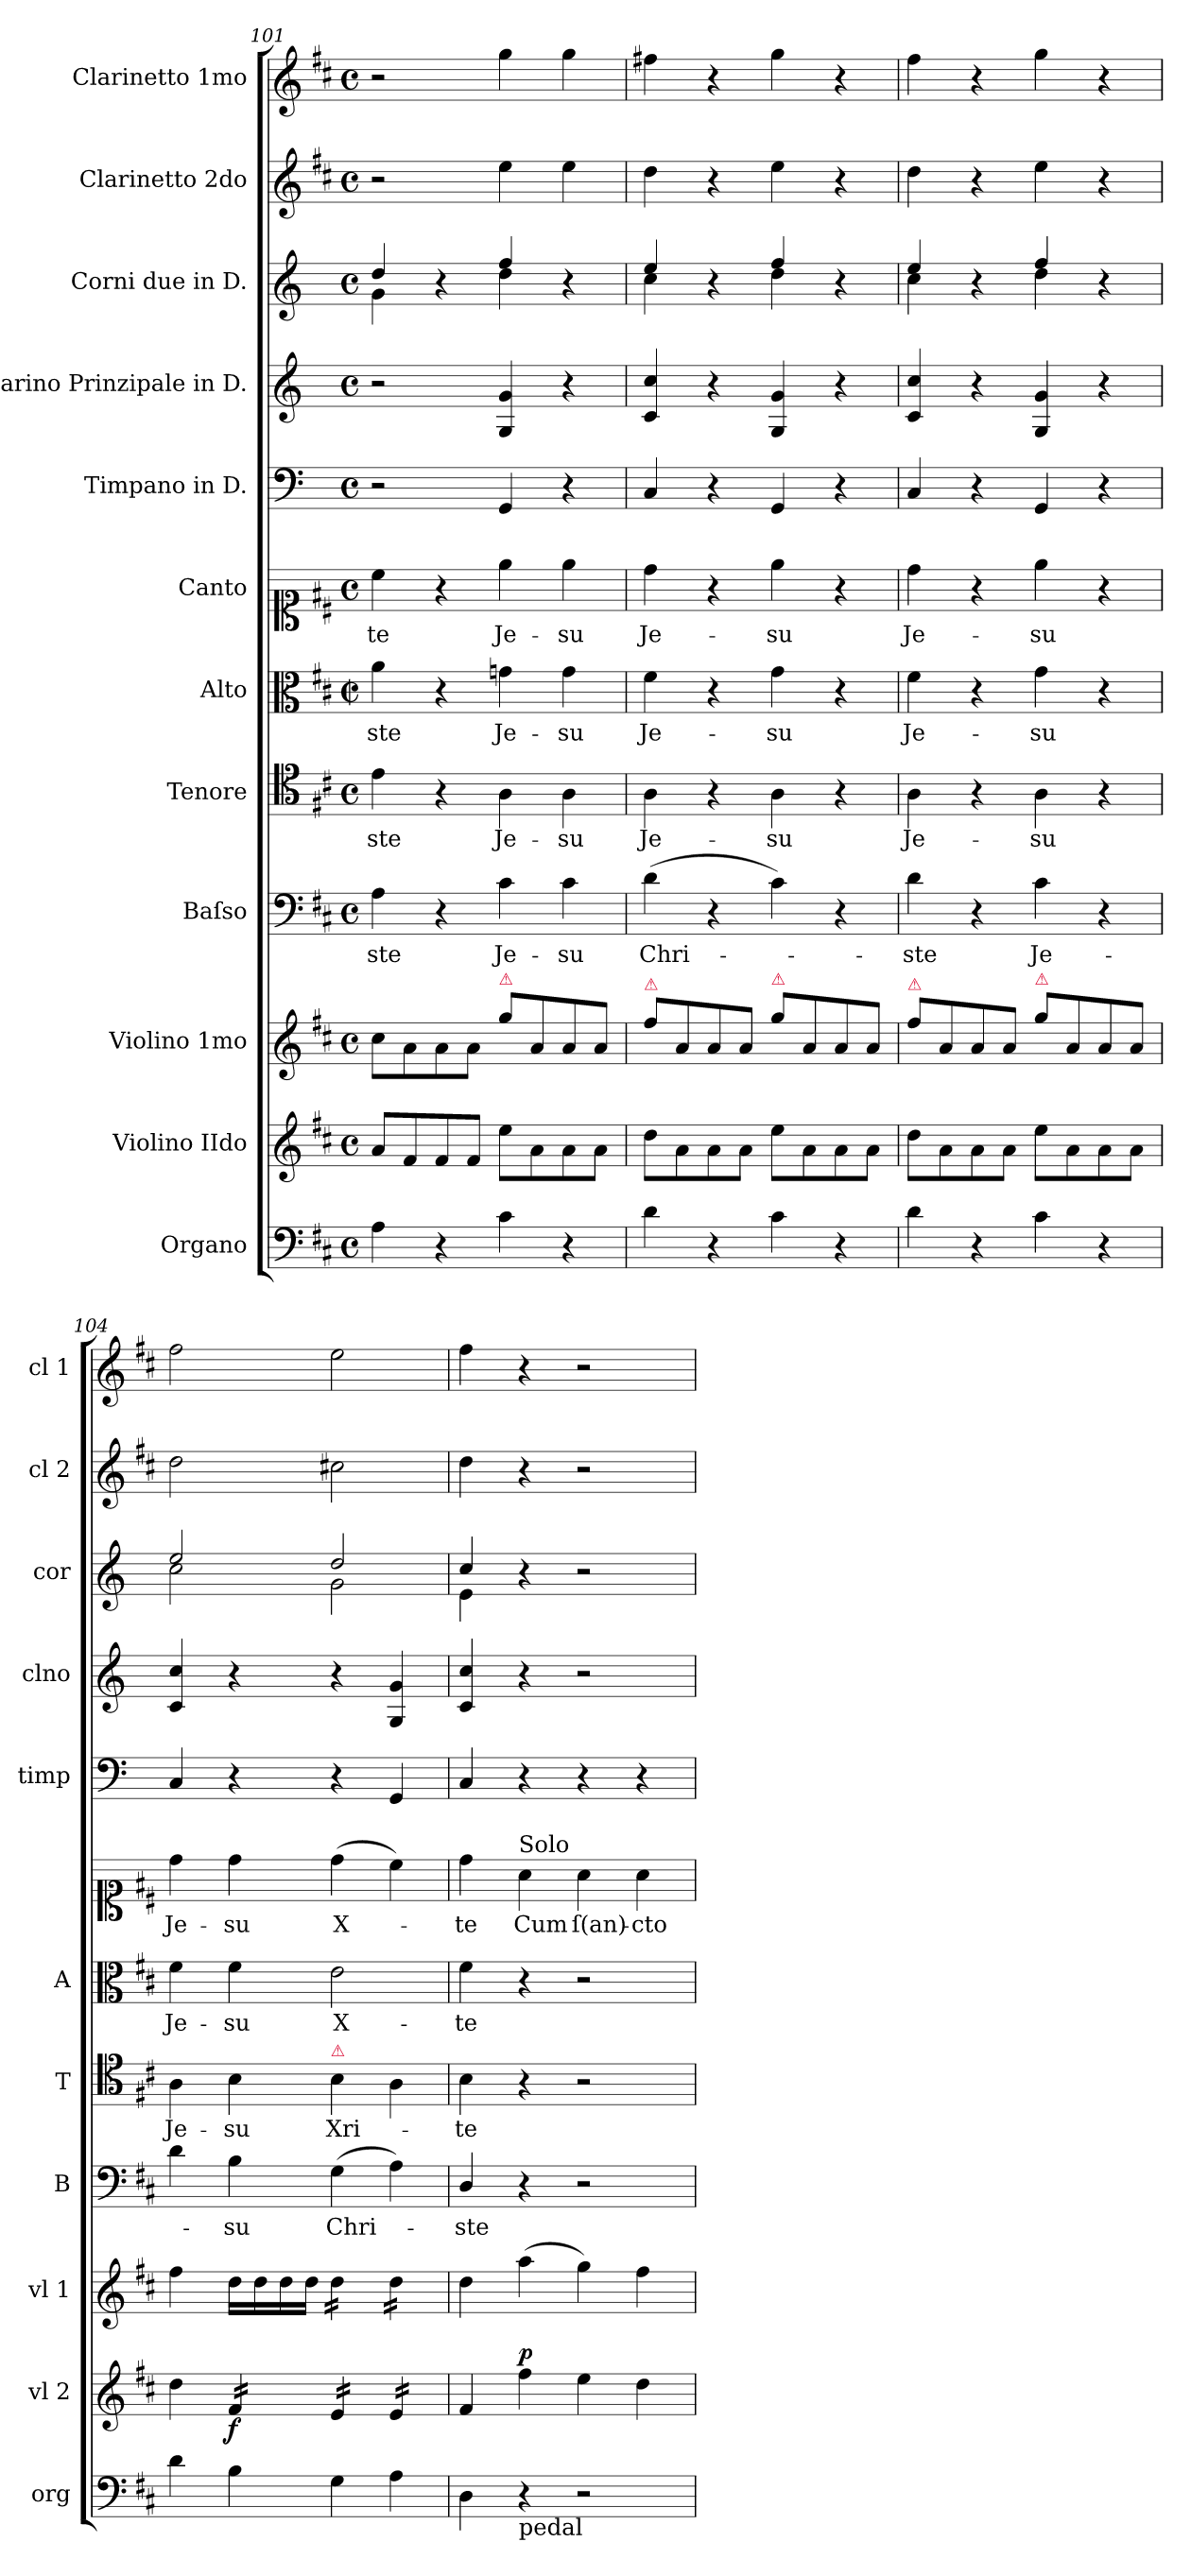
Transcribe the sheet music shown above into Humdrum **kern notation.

**kern	**kern	**dynam	**kern	**dynam	**kern	**text	**kern	**text	**kern	**text	**kern	**text	**kern	**kern	**kern	**kern	**kern
*part12	*part11	*part11	*part10	*part10	*part9	*part9	*part8	*part8	*part7	*part7	*part6	*part6	*part5	*part4	*part3	*part2	*part1
*staff12	*staff11	*staff11	*staff10	*staff10	*staff9	*staff9	*staff8	*staff8	*staff7	*staff7	*staff6	*staff6	*staff5	*staff4	*staff3	*staff2	*staff1
*I"Organo	*I"Violino IIdo	*	*I"Violino 1mo	*	*I"Baſso	*	*I"Tenore	*	*I"Alto	*	*I"Canto	*	*I"Timpano in D.	*I"Clarino Prinzipale in D.	*I"Corni due in D.	*I"Clarinetto 2do	*I"Clarinetto 1mo
*I'org	*I'vl 2	*	*I'vl 1	*	*I'B	*	*I'T	*	*I'A	*	*	*	*I'timp	*I'clno	*I'cor	*I'cl 2	*I'cl 1
*clefF4	*clefG2	*	*clefG2	*	*clefF4	*	*clefC4	*	*clefC3	*	*clefC1	*	*clefF4	*clefG2	*clefG2	*clefG2	*clefG2
*	*	*	*	*	*	*	*	*	*	*	*	*	*ITrd-1c-2	*ITrd-1c-2	*ITrd6c10	*	*
*k[f#c#]	*k[f#c#]	*	*k[f#c#]	*	*k[f#c#]	*	*k[f#c#]	*	*k[f#c#]	*	*k[f#c#]	*	*k[f#c#]	*k[f#c#]	*k[f#c#]	*k[f#c#]	*k[f#c#]
*M4/4	*M4/4	*	*M4/4	*	*M4/4	*	*M4/4	*	*M4/4	*	*M4/4	*	*M4/4	*M4/4	*M4/4	*M4/4	*M4/4
*met(c)	*met(c)	*	*met(c)	*	*met(c)	*	*met(c)	*	*met(c|)	*	*met(c)	*	*met(c)	*met(c)	*met(c)	*met(c)	*met(c)
=101	=101	=101	=101	=101	=101	=101	=101	=101	=101	=101	=101	=101	=101	=101	=101	=101	=101
!	!	!	!	!	!	!	!	!LO:LY:i	!	!	!	!	!	!	!	!	!
*	*	*	*	*	*	*	*	*	*	*	*	*	*	*	*^	*	*
4A\	8a/L	.	8cc#\L	.	4A\	-ste	4e\	-ste	4a\	-ste	4cc#\	-te	2r	2r	4e/	4A\	2r	2r
.	8f#/	.	8a\	.	.	.	.	.	.	.	.	.	.	.	.	.	.	.
4r	8f#/	.	8a\	.	4r	.	4r	.	4r	.	4r	.	.	.	4r	4ryy	.	.
.	8f#/J	.	8a\J	.	.	.	.	.	.	.	.	.	.	.	.	.	.	.
!	!	!	!LO:TX:a:color=crimson:t=⚠	!	!	!	!	!	!	!	!	!	!	!	!	!	!	!
4c#\	8ee\L	.	8gg\L	.	4c#\	Je-	4A\	Je-	4gn\	Je-	4ee\	Je-	4AA/	4A/ 4a/	4g/	4e\	4ee\	4gg\
.	8a\	.	8a/	.	.	.	.	.	.	.	.	.	.	.	.	.	.	.
4r	8a\	.	8a/	.	4c#\	-su	4A\	-su	4g\	-su	4ee\	-su	4r	4r	4r	4ryy	4ee\	4gg\
.	8a\J	.	8a/J	.	.	.	.	.	.	.	.	.	.	.	.	.	.	.
=102	=102	=102	=102	=102	=102	=102	=102	=102	=102	=102	=102	=102	=102	=102	=102	=102	=102	=102
!	!	!	!LO:TX:a:color=crimson:t=⚠	!	!	!	!	!	!	!	!	!	!	!	!	!	!	!
!	!	!	!	!	!	!	!	!LO:LY:i	!	!LO:LY:i	!	!LO:LY:i	!	!	!	!	!	!
4d\	8dd\L	.	8ff#\L	.	(4d\	Chri-	4A\	Je-	4f#\	Je-	4dd\	Je-	4D/	4d/ 4dd/	4f#/	4d\	4dd\	4ff#X\
.	8a\	.	8a/	.	.	.	.	.	.	.	.	.	.	.	.	.	.	.
4r	8a\	.	8a/	.	4r	.	4r	.	4r	.	4r	.	4r	4r	4r	4ryy	4r	4r
.	8a\J	.	8a/J	.	.	.	.	.	.	.	.	.	.	.	.	.	.	.
!	!	!	!LO:TX:a:color=crimson:t=⚠	!	!	!	!	!	!	!	!	!	!	!	!	!	!	!
!	!	!	!	!	!	!	!	!LO:LY:i	!	!LO:LY:i	!	!LO:LY:i	!	!	!	!	!	!
4c#\	8ee\L	.	8gg\L	.	4c#\)	.	4A\	-su	4g\	-su	4ee\	-su	4AA/	4A/ 4a/	4g/	4e\	4ee\	4gg\
.	8a\	.	8a/	.	.	.	.	.	.	.	.	.	.	.	.	.	.	.
4r	8a\	.	8a/	.	4r	.	4r	.	4r	.	4r	.	4r	4r	4r	4ryy	4r	4r
.	8a\J	.	8a/J	.	.	.	.	.	.	.	.	.	.	.	.	.	.	.
=103	=103	=103	=103	=103	=103	=103	=103	=103	=103	=103	=103	=103	=103	=103	=103	=103	=103	=103
!	!	!	!LO:TX:a:color=crimson:t=⚠	!	!	!	!	!	!	!	!	!	!	!	!	!	!	!
!	!	!	!	!	!	!	!	!LO:LY:i	!	!LO:LY:i	!	!LO:LY:i	!	!	!	!	!	!
4d\	8dd\L	.	8ff#\L	.	4d\	-ste	4A\	Je-	4f#\	Je-	4dd\	Je-	4D/	4d/ 4dd/	4f#/	4d\	4dd\	4ff#\
.	8a\	.	8a/	.	.	.	.	.	.	.	.	.	.	.	.	.	.	.
4r	8a\	.	8a/	.	4r	.	4r	.	4r	.	4r	.	4r	4r	4r	4ryy	4r	4r
.	8a\J	.	8a/J	.	.	.	.	.	.	.	.	.	.	.	.	.	.	.
!	!	!	!LO:TX:a:color=crimson:t=⚠	!	!	!	!	!	!	!	!	!	!	!	!	!	!	!
!	!	!	!	!	!	!	!	!LO:LY:i	!	!LO:LY:i	!	!LO:LY:i	!	!	!	!	!	!
4c#\	8ee\L	.	8gg\L	.	4c#\	Je-	4A\	-su	4g\	-su	4ee\	-su	4AA/	4A/ 4a/	4g/	4e\	4ee\	4gg\
.	8a\	.	8a/	.	.	.	.	.	.	.	.	.	.	.	.	.	.	.
4r	8a\	.	8a/	.	4r	.	4r	.	4r	.	4r	.	4r	4r	4r	4ryy	4r	4r
.	8a\J	.	8a/J	.	.	.	.	.	.	.	.	.	.	.	.	.	.	.
=104	=104	=104	=104	=104	=104	=104	=104	=104	=104	=104	=104	=104	=104	=104	=104	=104	=104	=104
!	!	!	!	!LO:DY:b	!	!	!	!LO:LY:i	!	!LO:LY:i	!	!LO:LY:i	!	!	!	!	!	!
4d\	4dd\	.	4ff#\	fo&colon;	4d\	.	4A\	Je-	4f#\	Je-	4dd\	Je-	4D/	4d/ 4dd/	2f#/	2d\	2dd\	2ff#\
!	!	!LO:DY:b	!	!	!	!	!	!LO:LY:i	!	!LO:LY:i	!	!LO:LY:i	!	!	!	!	!	!
*	*tremolo	*	*	*	*	*	*	*	*	*	*	*	*	*	*	*	*	*
4B\	16f#/LL	f	16dd\LL	.	4B\	-su	4B\	-su	4f#\	-su	4dd\	-su	4r	4r	.	.	.	.
.	16f#/	.	16dd\	.	.	.	.	.	.	.	.	.	.	.	.	.	.	.
.	16f#/	.	16dd\	.	.	.	.	.	.	.	.	.	.	.	.	.	.	.
.	16f#/JJ	.	16dd\JJ	.	.	.	.	.	.	.	.	.	.	.	.	.	.	.
!	!	!	!	!	!	!	!LO:TX:a:color=crimson:t=⚠	!	!	!	!	!	!	!	!	!	!	!
*	*	*	*tremolo	*	*	*	*	*	*	*	*	*	*	*	*	*	*	*
4G\	16e/LL	.	16dd\LL	.	(4G\	Chri-	4B\	Xri-	2e\	X-	(4dd\	X-	4r	4r	2e/	2A\	2cc#X\	2ee\
.	16e/	.	16dd\	.	.	.	.	.	.	.	.	.	.	.	.	.	.	.
.	16e/	.	16dd\	.	.	.	.	.	.	.	.	.	.	.	.	.	.	.
.	16e/JJ	.	16dd\JJ	.	.	.	.	.	.	.	.	.	.	.	.	.	.	.
4A\	16e/LL	.	16dd\LL	.	4A\)	.	4A\	.	.	.	4cc#\)	.	4AA/	4A/ 4a/	.	.	.	.
.	16e/	.	16dd\	.	.	.	.	.	.	.	.	.	.	.	.	.	.	.
.	16e/	.	16dd\	.	.	.	.	.	.	.	.	.	.	.	.	.	.	.
.	16e/JJ	.	16dd\JJ	.	.	.	.	.	.	.	.	.	.	.	.	.	.	.
*	*	*	*Xtremolo	*	*	*	*	*	*	*	*	*	*	*	*	*	*	*
*	*Xtremolo	*	*	*	*	*	*	*	*	*	*	*	*	*	*	*	*	*
=105	=105	=105	=105	=105	=105	=105	=105	=105	=105	=105	=105	=105	=105	=105	=105	=105	=105	=105
4D\	4f#/	.	4dd\	.	4D/	-ste	4B\	-te	4f#\	-te	4dd\	-te	4D/	4d/ 4dd/	4d/	4F#\	4dd\	4ff#\
!	!	!	!	!	!	!	!	!	!	!	!LO:TX:a:t=Solo	!	!	!	!	!	!	!
!LO:TX:b:t=pedal	!	!	!	!	!	!	!	!	!	!	!	!	!	!	!	!	!	!
!	!	!LO:DY:a	!	!	!	!	!	!	!	!	!	!	!	!	!	!	!	!
4r	4ff#\	p	(4aa\	.	4r	.	4r	.	4r	.	4a\	Cum	4r	4r	4r	4ryy	4r	4r
!	!	!	!	!LO:DY:b	!	!	!	!	!	!	!	!	!	!	!	!	!	!
2r	4ee\	.	4gg\)	p&colon;	2r	.	2r	.	2r	.	4a\	ſ(an)-	4r	2r	2r	2ryy	2r	2r
.	4dd\	.	4ff#\	.	.	.	.	.	.	.	4a\	-cto	4r	.	.	.	.	.
*	*	*	*	*	*	*	*	*	*	*	*	*	*	*	*v	*v	*	*
=	=	=	=	=	=	=	=	=	=	=	=	=	=	=	=	=	=
*-	*-	*-	*-	*-	*-	*-	*-	*-	*-	*-	*-	*-	*-	*-	*-	*-	*-
